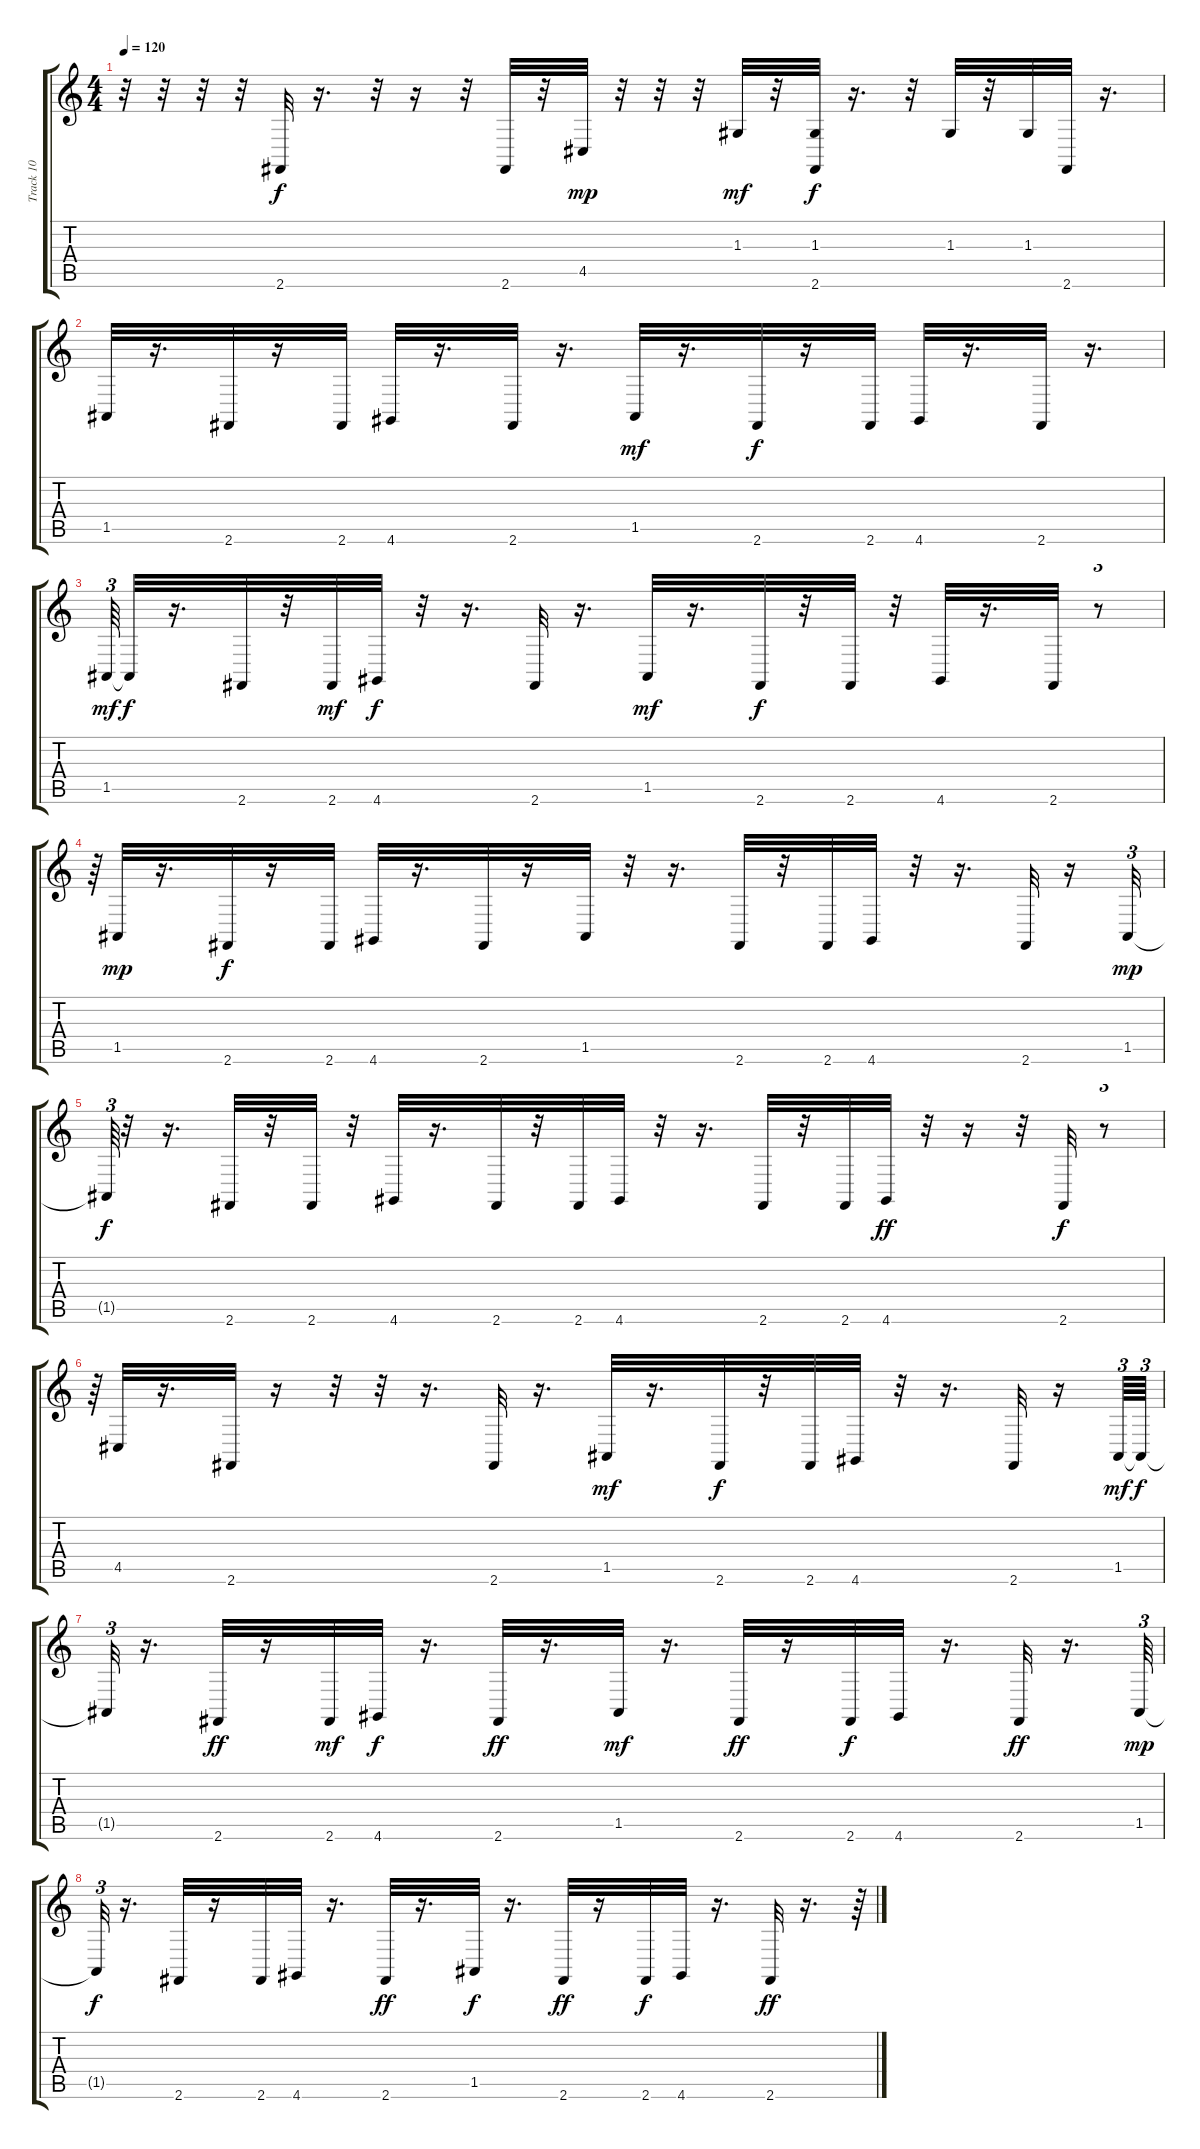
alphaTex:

\track ("Track 10" "Track 10") {instrument acousticgrandpiano}
\staff {score tabs}
\tuning (E4 B3 G3 D3 A2 E2) {hide}
\ts (4 4)
\tempo 120
\clef g2
\ks c
r.32{dy f} r.32 r.32 r.32 2.6.32 r.16{d} r.32 r.16 r.32 2.6.32 r.32 4.5.32{dy mp} r.32 r.32 r.32 1.3.32{dy mf} r.32 (1.3 2.6).32{dy f} r.16{d} r.32 1.3.32 r.32 1.3.32 2.6.32 r.16{d} |
1.5.32{volume 12} r.16{d} 2.6.32 r.16 2.6.32 4.6.32 r.16{d} 2.6.32 r.16{d} 1.5.32{dy mf} r.16{d} 2.6.32{dy f} r.16 2.6.32 4.6.32 r.16{d} 2.6.32 r.16{d} |
1.5.64{tu (3 2) dy mf} 1.5{t}.32{dy f} r.16{d} 2.6.32 r.32 2.6.32{dy mf} 4.6.32{dy f} r.32 r.16{d} 2.6.32 r.16{d} 1.5.32{dy mf} r.16{d} 2.6.32{dy f} r.32 2.6.32 r.32 4.6.32 r.16{d} 2.6.32 r.8{tu (3 2)} |
r.64{tu (3 2)} 1.5.32{dy mp} r.16{d} 2.6.32{dy f} r.16 2.6.32 4.6.32 r.16{d} 2.6.32 r.16 1.5.32 r.32 r.16{d} 2.6.32 r.32 2.6.32 4.6.32 r.32 r.16{d} 2.6.32 r.16 1.5.32{tu (3 2) dy mp} |
1.5{t}.64{tu (3 2) dy f} r.32 r.16{d} 2.6.32 r.32 2.6.32 r.32 4.6.32 r.16{d} 2.6.32 r.32 2.6.32 4.6.32 r.32 r.16{d} 2.6.32 r.32 2.6.32 4.6.32{dy ff} r.32 r.16 r.32 2.6.32{dy f} r.8{tu (3 2)} |
r.64{tu (3 2)} 4.5.32 r.16{d} 2.6.32 r.16 r.32 r.32 r.16{d} 2.6.32 r.16{d} 1.5.32{dy mf} r.16{d} 2.6.32{dy f} r.32 2.6.32 4.6.32 r.32 r.16{d} 2.6.32 r.16 1.5.64{tu (3 2) dy mf} 1.5{t}.64{tu (3 2) dy f} |
1.5{t}.32{tu (3 2)} r.16{d} 2.6.32{dy ff} r.16 2.6.32{dy mf} 4.6.32{dy f} r.16{d} 2.6.32{dy ff} r.16{d} 1.5.32{dy mf} r.16{d} 2.6.32{dy ff} r.16 2.6.32{dy f} 4.6.32 r.16{d} 2.6.32{dy ff} r.16{d} 1.5.64{tu (3 2) dy mp} |
1.5{t}.32{tu (3 2) dy f} r.16{d} 2.6.32 r.16 2.6.32 4.6.32 r.16{d} 2.6.32{dy ff} r.16{d} 1.5.32{dy f} r.16{d} 2.6.32{dy ff} r.16 2.6.32{dy f} 4.6.32 r.16{d} 2.6.32{dy ff} r.16{d} r.64{tu (3 2)}
